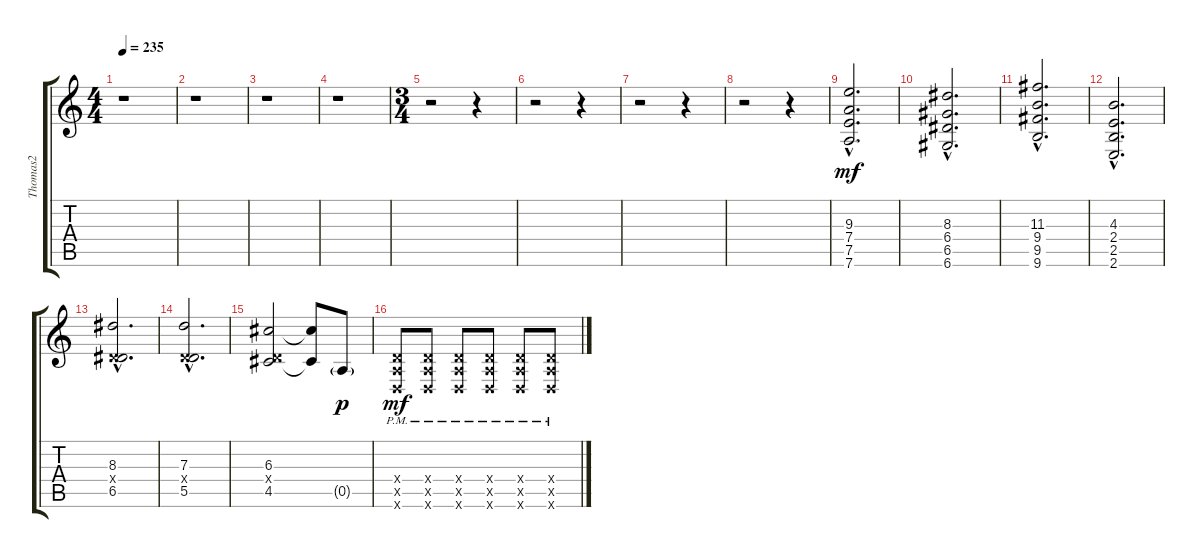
\track ("Thomas2" "Thomas2") {instrument overdrivenguitar}
\staff {score tabs}
\tuning (E4 B3 G3 D3 A2 D2) {hide}
\ts (4 4)
\tempo 235
\clef g2
\ks c
r.1{dy mf} |
r.1 |
r.1 |
r.1 |
\ts (3 4)
r.2 r.4 |
r.2 r.4 |
r.2 r.4 |
r.2 r.4 |
(9.3{hac} 7.4{hac} 7.5{hac} 7.6{hac}).2{d} |
(8.3{hac} 6.4{hac} 6.5{hac} 6.6{hac}).2{d} |
(11.3{hac} 9.4{hac} 9.5{hac} 9.6{hac}).2{d} |
(4.3{hac} 2.4{hac} 2.5{hac} 2.6{hac}).2{d} |
(8.3{hac} 0.4{hac x} 6.5{hac}).2{d} |
(7.3{hac} 0.4{hac x} 5.5{hac}).2{d} |
(6.3 0.4{x} 4.5).2 (6.3{t} 4.5{t}).8 0.5{g}.8{dy p} |
(0.4{pm x} 0.5{pm x} 0.6{pm x}).8{dy mf} (0.4{pm x} 0.5{pm x} 0.6{pm x}).8 (0.4{pm x} 0.5{pm x} 0.6{pm x}).8 (0.4{pm x} 0.5{pm x} 0.6{pm x}).8 (0.4{pm x} 0.5{pm x} 0.6{pm x}).8 (0.4{pm x} 0.5{pm x} 0.6{pm x}).8
